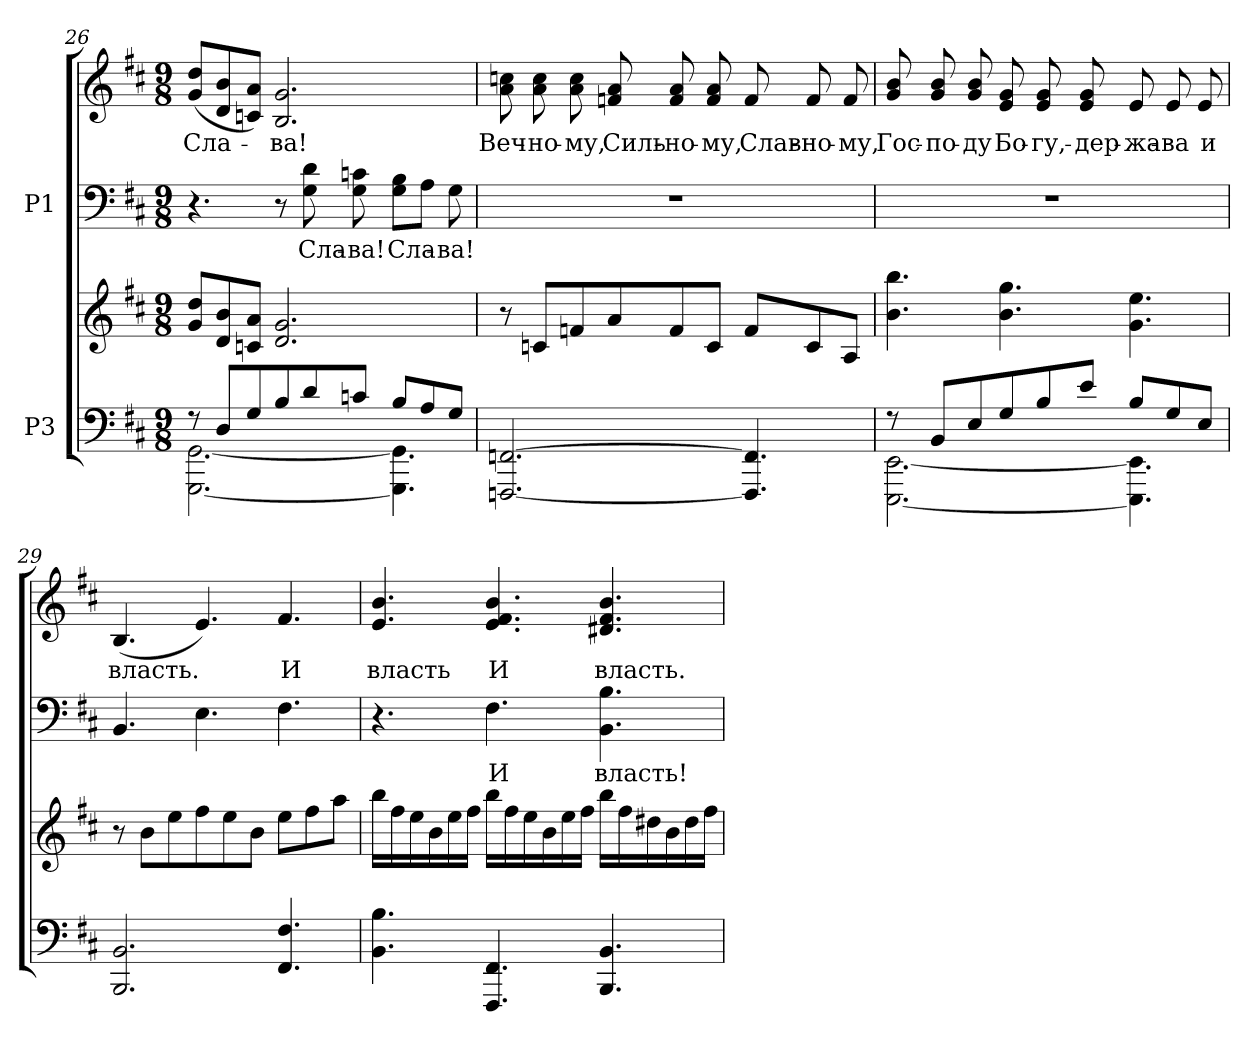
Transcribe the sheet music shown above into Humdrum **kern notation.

**kern	**kern	**kern	**text	**kern	**text
*part2	*part2	*part1	*part1	*part1	*part1
*staff4	*staff3	*staff2	*staff2	*staff1	*staff1
*I"P3	*	*I"P1	*	*	*
*clefF4	*clefG2	*clefF4	*	*clefG2	*
*k[f#c#]	*k[f#c#]	*k[f#c#]	*	*k[f#c#]	*
*b:	*b:	*b:	*	*b:	*
*M9/8	*M9/8	*M9/8	*	*M9/8	*
=26	=26	=26	=26	=26	=26
*^	*	*	*	*	*
!	!	!	!	!	!	!LO:LY:b:color=#000000
8r	[<2.GGGi\ [<2.GGi	8gi/ 8ddiL	4.r	.	(8gi/ 8ddiL	Сла-
8Di/L	.	8di/ 8bi	.	.	8di/ 8bi	.
8Gi/	.	8cni/ 8aiJ	.	.	8cni/ 8aiJ)	.
!	!	!	!	!	!	!LO:LY:b:color=#000000
8Bi/	.	2.di/ 2.gi	8r	.	2.Bi/ 2.gi	-ва!
!	!	!	!	!LO:LY:a:color=#000000	!	!
8di/	.	.	8Gi\ 8di	Сла-	.	.
!	!	!	!	!LO:LY:a:color=#000000	!	!
8cni/J	.	.	8Gi\ 8cni	-ва!	.	.
!	!	!	!	!LO:LY:a:color=#000000	!	!
8Bi/L	4.GGGi\] 4.GGi]	.	8Gi\ 8BiL	Сла-	.	.
8Ai/	.	.	8Ai\J	.	.	.
!	!	!	!	!LO:LY:a:color=#000000	!	!
8Gi/J	.	.	8Gi\	-ва!	.	.
*v	*v	*	*	*	*	*
!!LO:LB:g=z
=27	=27	=27	=27	=27	=27
!	!	!LO:N:vis=1	!	!	!
!	!	!	!	!	!LO:LY:b:color=#000000
[<2.FFFni/ [>2.FFni	8r	8%9r	.	8ai\ 8ccni	Веч-
!	!	!	!	!	!LO:LY:b:color=#000000
.	8cni/L	.	.	8ai\ 8cci	-но-
!	!	!	!	!	!LO:LY:b:color=#000000
.	8fni/	.	.	8ai\ 8cci	-му,
!	!	!	!	!	!LO:LY:b:color=#000000
.	8ai/	.	.	8fni/ 8ai	Силь-
!	!	!	!	!	!LO:LY:b:color=#000000
.	8fi/	.	.	8fi/ 8ai	-но-
!	!	!	!	!	!LO:LY:b:color=#000000
.	8ci/J	.	.	8fi/ 8ai	-му,
!	!	!	!	!	!LO:LY:b:color=#000000
4.FFFi/] 4.FFi]	8fi/L	.	.	8fi/	Слав-
!	!	!	!	!	!LO:LY:b:color=#000000
.	8ci/	.	.	8fi/	-но-
!	!	!	!	!	!LO:LY:b:color=#000000
.	8Ai/J	.	.	8fi/	-му,
=28	=28	=28	=28	=28	=28
*^	*	*	*	*	*
!	!	!	!LO:N:vis=1	!	!	!
!	!	!	!	!	!	!LO:LY:b:color=#000000
8r	[<2.EEEi\ [<2.EEi	4.bi\ 4.bbi	8%9r	.	8gi/ 8bi	Гос-
!	!	!	!	!	!	!LO:LY:b:color=#000000
8BBi/L	.	.	.	.	8gi/ 8bi	-по-
!	!	!	!	!	!	!LO:LY:b:color=#000000
8Ei/	.	.	.	.	8gi/ 8bi	-ду
!	!	!	!	!	!	!LO:LY:b:color=#000000
8Gi/	.	4.bi\ 4.ggi	.	.	8ei/ 8gi	Бо-
!	!	!	!	!	!	!LO:LY:b:color=#000000
8Bi/	.	.	.	.	8ei/ 8gi	-гу,-
!	!	!	!	!	!	!LO:LY:b:color=#000000
8ei/J	.	.	.	.	8ei/ 8gi	-дер-
!	!	!	!	!	!	!LO:LY:b:color=#000000
8Bi/L	4.EEEi\] 4.EEi]	4.gi\ 4.eei	.	.	8ei/	-жа-
!	!	!	!	!	!	!LO:LY:b:color=#000000
8Gi/	.	.	.	.	8ei/	-ва
!	!	!	!	!	!	!LO:LY:b:color=#000000
8Ei/J	.	.	.	.	8ei/	и
*v	*v	*	*	*	*	*
=29	=29	=29	=29	=29	=29
!	!	!	!	!	!LO:LY:b:color=#000000
2.BBBi/ 2.BBi	8r	4.BBi/	.	(4.Bi/	власть.
.	8bi\L	.	.	.	.
.	8eei\	.	.	.	.
.	8ff#i\	4.Ei\	.	4.ei/)	.
.	8eei\	.	.	.	.
.	8bi\J	.	.	.	.
!	!	!	!	!	!LO:LY:b:color=#000000
4.FF#i/ 4.F#i	8eei\L	4.F#i\	.	4.f#i/	И
.	8ff#i\	.	.	.	.
.	8aai\J	.	.	.	.
!!LO:PB:g=z
=30	=30	=30	=30	=30	=30
!	!	!	!	!	!LO:LY:b:color=#000000
4.BBi\ 4.Bi	16bbi\LL	4.r	.	4.ei/ 4.bi	власть
.	16ff#i\	.	.	.	.
.	16eei\	.	.	.	.
.	16bi\	.	.	.	.
.	16eei\	.	.	.	.
.	16ff#i\JJ	.	.	.	.
!	!	!	!LO:LY:a:color=#000000	!	!
!	!	!	!	!	!LO:LY:b:color=#000000
4.FFF#i/ 4.FF#i	16bbi\LL	4.F#i\	И	4.ei/ 4.f#i 4.bi	И
.	16ff#i\	.	.	.	.
.	16eei\	.	.	.	.
.	16bi\	.	.	.	.
.	16eei\	.	.	.	.
.	16ff#i\JJ	.	.	.	.
!	!	!	!LO:LY:a:color=#000000	!	!
!	!	!	!	!	!LO:LY:b:color=#000000
4.BBBi/ 4.BBi	16bbi\LL	4.BBi\ 4.Bi	власть!	4.d#Xi/ 4.f#i 4.bi	власть.
.	16ff#i\	.	.	.	.
.	16dd#Xi\	.	.	.	.
.	16bi\	.	.	.	.
.	16dd#i\	.	.	.	.
.	16ff#i\JJ	.	.	.	.
=	=	=	=	=	=
*-	*-	*-	*-	*-	*-
